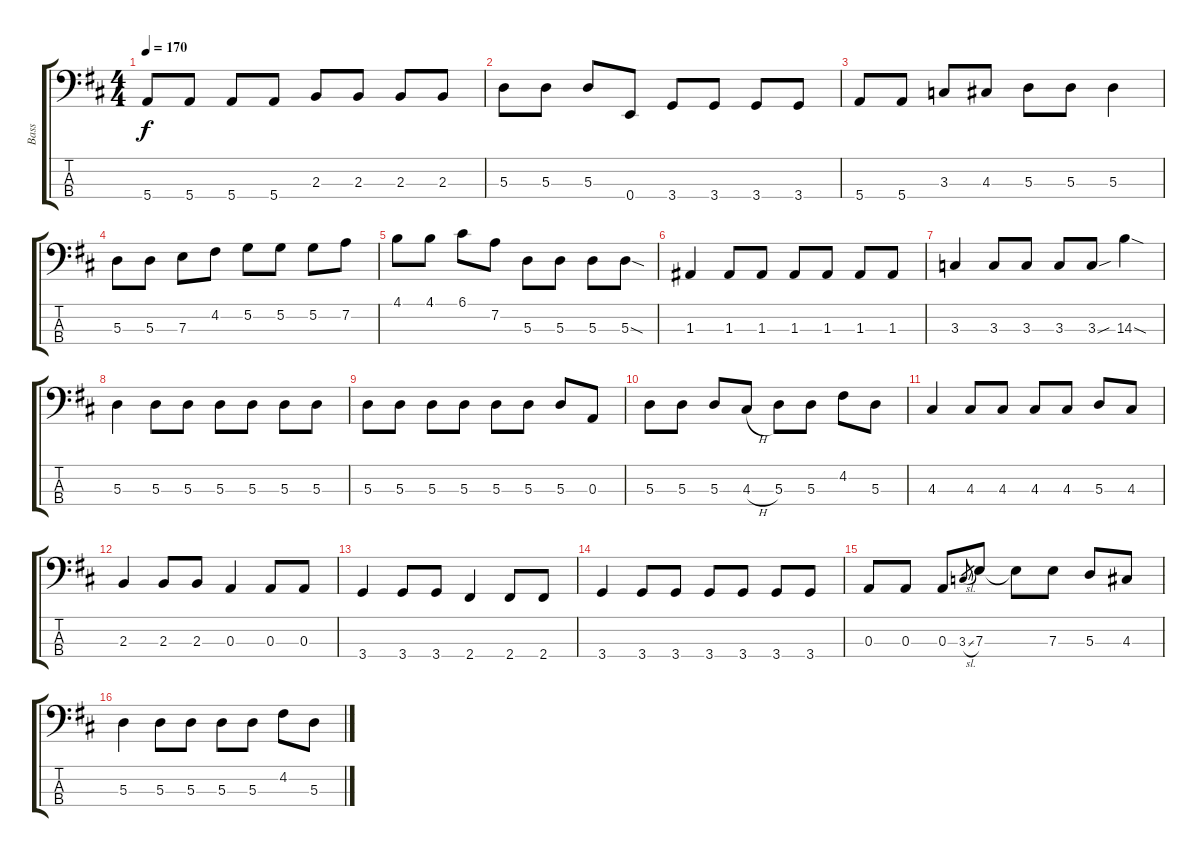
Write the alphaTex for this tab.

\track ("Bass" "Bass") {instrument electricbassfinger}
\staff {score tabs}
\tuning (G2 D2 A1 E1) {hide}
\ts (4 4)
\tempo 170
\clef f4
\ks d
5.4.8{dy f} 5.4.8 5.4.8 5.4.8 2.3.8 2.3.8 2.3.8 2.3.8 |
5.3.8 5.3.8 5.3.8 0.4.8 3.4.8 3.4.8 3.4.8 3.4.8 |
5.4.8 5.4.8 3.3.8 4.3.8 5.3.8 5.3.8 5.3.4 |
5.3.8 5.3.8 7.3.8 4.2.8 5.2.8 5.2.8 5.2.8 7.2.8 |
4.1.8 4.1.8 6.1.8 7.2.8 5.3.8 5.3.8 5.3.8 5.3{sod}.8 |
1.3.4 1.3.8 1.3.8 1.3.8 1.3.8 1.3.8 1.3.8 |
3.3.4 3.3.8 3.3.8 3.3.8 3.3{sou}.8 14.3{sod}.4 |
5.3.4 5.3.8 5.3.8 5.3.8 5.3.8 5.3.8 5.3.8 |
5.3.8 5.3.8 5.3.8 5.3.8 5.3.8 5.3.8 5.3.8 0.3.8 |
5.3.8 5.3.8 5.3.8 4.3{h}.8 5.3.8 5.3.8 4.2.8 5.3.8 |
4.3.4 4.3.8 4.3.8 4.3.8 4.3.8 5.3.8 4.3.8 |
2.3.4 2.3.8 2.3.8 0.3.4 0.3.8 0.3.8 |
3.4.4 3.4.8 3.4.8 2.4.4 2.4.8 2.4.8 |
3.4.4 3.4.8 3.4.8 3.4.8 3.4.8 3.4.8 3.4.8 |
0.3.8 0.3.8 0.3.8 3.3{sl}.8{gr} 7.3.8 7.3{t}.8 7.3.8 5.3.8 4.3.8 |
5.3.4 5.3.8 5.3.8 5.3.8 5.3.8 4.2.8 5.3.8
